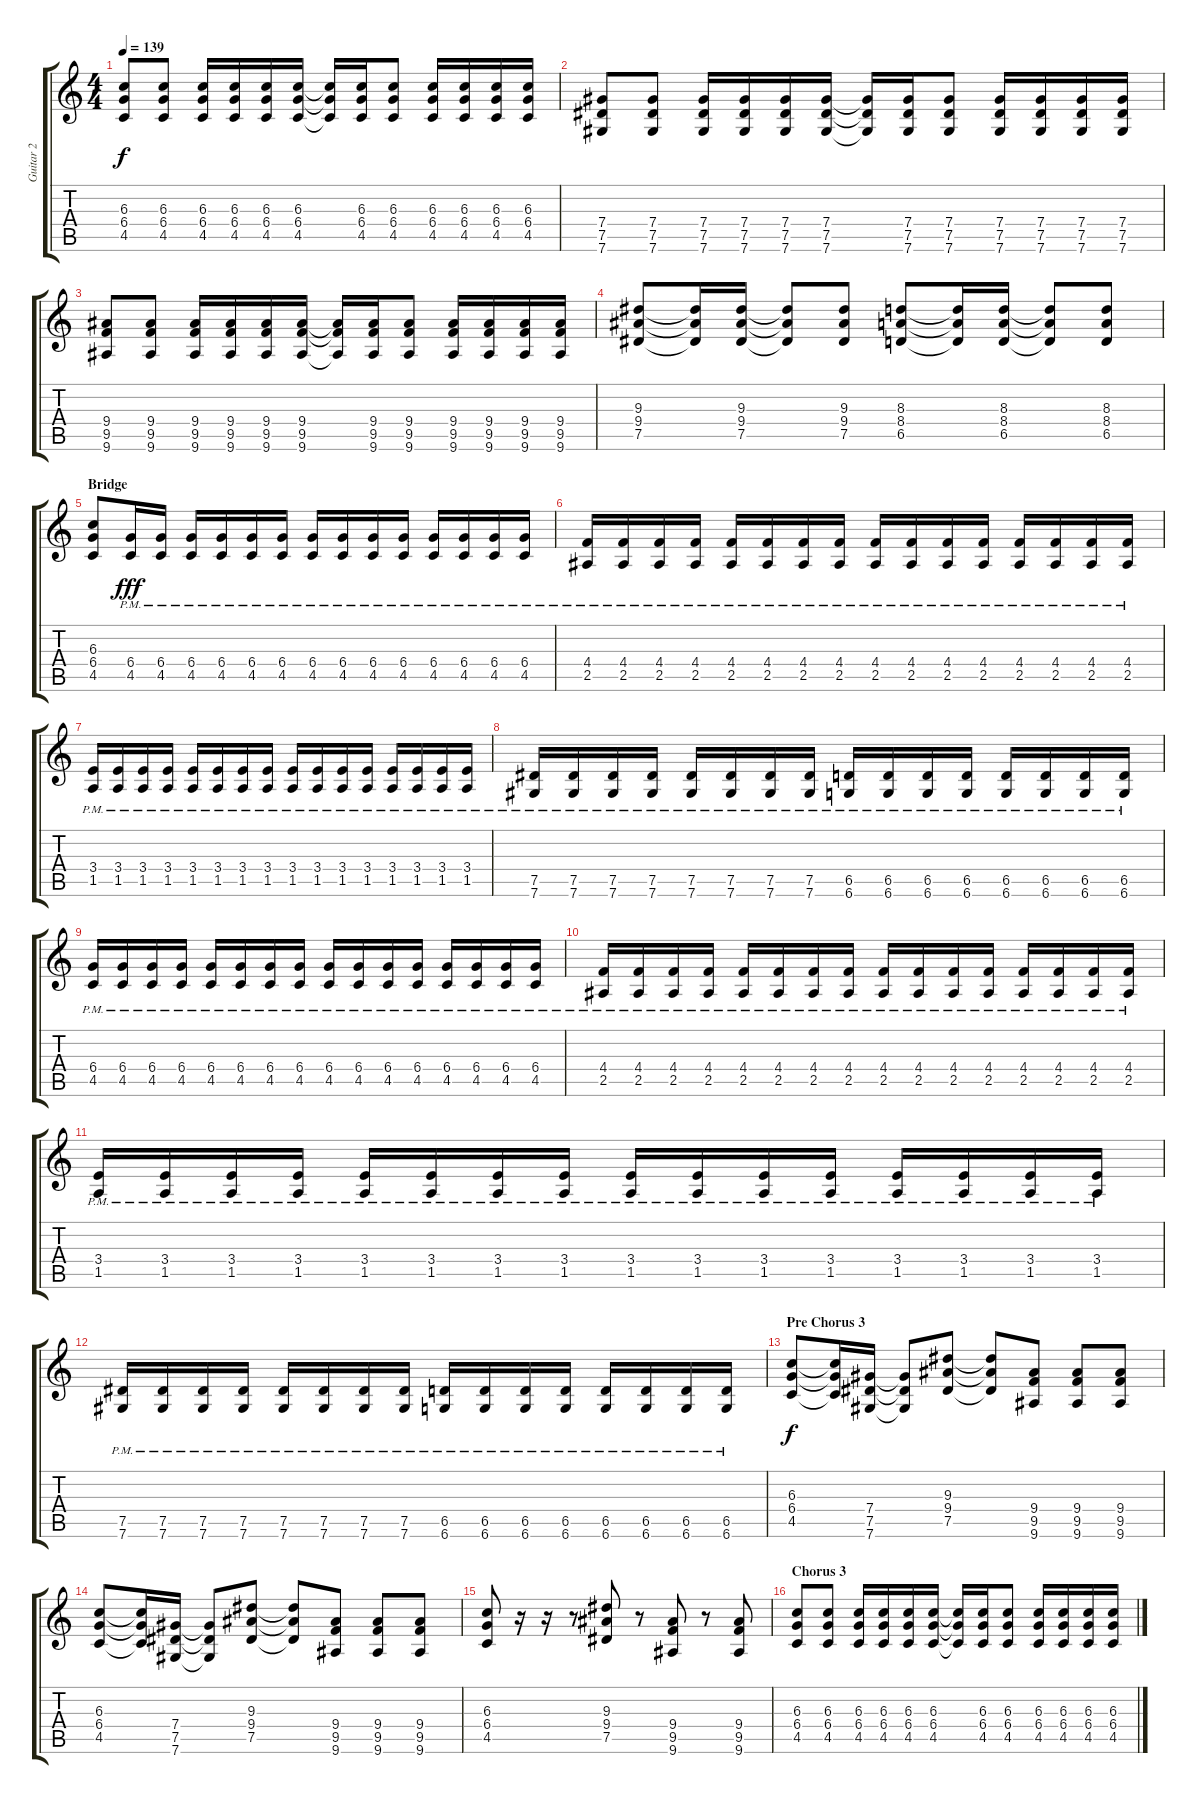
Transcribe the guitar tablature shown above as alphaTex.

\track ("Guitar 2" "Guitar 2") {instrument distortionguitar}
\staff {score tabs}
\tuning (Eb4 Bb3 Gb3 Db3 Ab2 Db2) {hide}
\ts (4 4)
\tempo 139
\clef g2
\ks c
(6.3 6.4 4.5).8{dy f} (6.3 6.4 4.5).8 (6.3 6.4 4.5).16 (6.3 6.4 4.5).16 (6.3 6.4 4.5).16 (6.3 6.4 4.5).16 (6.3{t} 6.4{t} 4.5{t}).16 (6.3 6.4 4.5).16 (6.3 6.4 4.5).8 (6.3 6.4 4.5).16 (6.3 6.4 4.5).16 (6.3 6.4 4.5).16 (6.3 6.4 4.5).16 |
(7.4 7.5 7.6).8 (7.4 7.5 7.6).8 (7.4 7.5 7.6).16 (7.4 7.5 7.6).16 (7.4 7.5 7.6).16 (7.4 7.5 7.6).16 (7.4{t} 7.5{t} 7.6{t}).16 (7.4 7.5 7.6).16 (7.4 7.5 7.6).8 (7.4 7.5 7.6).16 (7.4 7.5 7.6).16 (7.4 7.5 7.6).16 (7.4 7.5 7.6).16 |
(9.4 9.5 9.6).8 (9.4 9.5 9.6).8 (9.4 9.5 9.6).16 (9.4 9.5 9.6).16 (9.4 9.5 9.6).16 (9.4 9.5 9.6).16 (9.4{t} 9.5{t} 9.6{t}).16 (9.4 9.5 9.6).16 (9.4 9.5 9.6).8 (9.4 9.5 9.6).16 (9.4 9.5 9.6).16 (9.4 9.5 9.6).16 (9.4 9.5 9.6).16 |
(9.3 9.4 7.5).8 (9.3{t} 9.4{t} 7.5{t}).16 (9.3 9.4 7.5).16 (9.3{t} 9.4{t} 7.5{t}).8 (9.3 9.4 7.5).8 (8.3 8.4 6.5).8 (8.3{t} 8.4{t} 6.5{t}).16 (8.3 8.4 6.5).16 (8.3{t} 8.4{t} 6.5{t}).8 (8.3 8.4 6.5).8 |
\section ("" "Bridge")
(6.3 6.4 4.5).8 (6.4{pm} 4.5{pm}).16{dy fff} (6.4{pm} 4.5{pm}).16 (6.4{pm} 4.5{pm}).16 (6.4{pm} 4.5{pm}).16 (6.4{pm} 4.5{pm}).16 (6.4{pm} 4.5{pm}).16 (6.4{pm} 4.5{pm}).16 (6.4{pm} 4.5{pm}).16 (6.4{pm} 4.5{pm}).16 (6.4{pm} 4.5{pm}).16 (6.4{pm} 4.5{pm}).16 (6.4{pm} 4.5{pm}).16 (6.4{pm} 4.5{pm}).16 (6.4{pm} 4.5{pm}).16 |
(4.4{pm} 2.5{pm}).16 (4.4{pm} 2.5{pm}).16 (4.4{pm} 2.5{pm}).16 (4.4{pm} 2.5{pm}).16 (4.4{pm} 2.5{pm}).16 (4.4{pm} 2.5{pm}).16 (4.4{pm} 2.5{pm}).16 (4.4{pm} 2.5{pm}).16 (4.4{pm} 2.5{pm}).16 (4.4{pm} 2.5{pm}).16 (4.4{pm} 2.5{pm}).16 (4.4{pm} 2.5{pm}).16 (4.4{pm} 2.5{pm}).16 (4.4{pm} 2.5{pm}).16 (4.4{pm} 2.5{pm}).16 (4.4{pm} 2.5{pm}).16 |
(3.4{pm} 1.5{pm}).16 (3.4{pm} 1.5{pm}).16 (3.4{pm} 1.5{pm}).16 (3.4{pm} 1.5{pm}).16 (3.4{pm} 1.5{pm}).16 (3.4{pm} 1.5{pm}).16 (3.4{pm} 1.5{pm}).16 (3.4{pm} 1.5{pm}).16 (3.4{pm} 1.5{pm}).16 (3.4{pm} 1.5{pm}).16 (3.4{pm} 1.5{pm}).16 (3.4{pm} 1.5{pm}).16 (3.4{pm} 1.5{pm}).16 (3.4{pm} 1.5{pm}).16 (3.4{pm} 1.5{pm}).16 (3.4{pm} 1.5{pm}).16 |
(7.5{pm} 7.6{pm}).16 (7.5{pm} 7.6{pm}).16 (7.5{pm} 7.6{pm}).16 (7.5{pm} 7.6{pm}).16 (7.5{pm} 7.6{pm}).16 (7.5{pm} 7.6{pm}).16 (7.5{pm} 7.6{pm}).16 (7.5{pm} 7.6{pm}).16 (6.5{pm} 6.6{pm}).16 (6.5{pm} 6.6{pm}).16 (6.5{pm} 6.6{pm}).16 (6.5{pm} 6.6{pm}).16 (6.5{pm} 6.6{pm}).16 (6.5{pm} 6.6{pm}).16 (6.5{pm} 6.6{pm}).16 (6.5{pm} 6.6{pm}).16 |
(6.4{pm} 4.5{pm}).16 (6.4{pm} 4.5{pm}).16 (6.4{pm} 4.5{pm}).16 (6.4{pm} 4.5{pm}).16 (6.4{pm} 4.5{pm}).16 (6.4{pm} 4.5{pm}).16 (6.4{pm} 4.5{pm}).16 (6.4{pm} 4.5{pm}).16 (6.4{pm} 4.5{pm}).16 (6.4{pm} 4.5{pm}).16 (6.4{pm} 4.5{pm}).16 (6.4{pm} 4.5{pm}).16 (6.4{pm} 4.5{pm}).16 (6.4{pm} 4.5{pm}).16 (6.4{pm} 4.5{pm}).16 (6.4{pm} 4.5{pm}).16 |
(4.4{pm} 2.5{pm}).16 (4.4{pm} 2.5{pm}).16 (4.4{pm} 2.5{pm}).16 (4.4{pm} 2.5{pm}).16 (4.4{pm} 2.5{pm}).16 (4.4{pm} 2.5{pm}).16 (4.4{pm} 2.5{pm}).16 (4.4{pm} 2.5{pm}).16 (4.4{pm} 2.5{pm}).16 (4.4{pm} 2.5{pm}).16 (4.4{pm} 2.5{pm}).16 (4.4{pm} 2.5{pm}).16 (4.4{pm} 2.5{pm}).16 (4.4{pm} 2.5{pm}).16 (4.4{pm} 2.5{pm}).16 (4.4{pm} 2.5{pm}).16 |
(3.4{pm} 1.5{pm}).16 (3.4{pm} 1.5{pm}).16 (3.4{pm} 1.5{pm}).16 (3.4{pm} 1.5{pm}).16 (3.4{pm} 1.5{pm}).16 (3.4{pm} 1.5{pm}).16 (3.4{pm} 1.5{pm}).16 (3.4{pm} 1.5{pm}).16 (3.4{pm} 1.5{pm}).16 (3.4{pm} 1.5{pm}).16 (3.4{pm} 1.5{pm}).16 (3.4{pm} 1.5{pm}).16 (3.4{pm} 1.5{pm}).16 (3.4{pm} 1.5{pm}).16 (3.4{pm} 1.5{pm}).16 (3.4{pm} 1.5{pm}).16 |
(7.5{pm} 7.6{pm}).16 (7.5{pm} 7.6{pm}).16 (7.5{pm} 7.6{pm}).16 (7.5{pm} 7.6{pm}).16 (7.5{pm} 7.6{pm}).16 (7.5{pm} 7.6{pm}).16 (7.5{pm} 7.6{pm}).16 (7.5{pm} 7.6{pm}).16 (6.5{pm} 6.6{pm}).16 (6.5{pm} 6.6{pm}).16 (6.5{pm} 6.6{pm}).16 (6.5{pm} 6.6{pm}).16 (6.5{pm} 6.6{pm}).16 (6.5{pm} 6.6{pm}).16 (6.5{pm} 6.6{pm}).16 (6.5{pm} 6.6{pm}).16 |
\section ("" "Pre Chorus 3")
(6.3 6.4 4.5).8{dy f} (6.3{t} 6.4{t} 4.5{t}).16 (7.4 7.5 7.6).16 (7.4{t} 7.5{t} 7.6{t}).8 (9.3 9.4 7.5).8 (9.3{t} 9.4{t} 7.5{t}).8 (9.4 9.5 9.6).8 (9.4 9.5 9.6).8 (9.4 9.5 9.6).8 |
(6.3 6.4 4.5).8 (6.3{t} 6.4{t} 4.5{t}).16 (7.4 7.5 7.6).16 (7.4{t} 7.5{t} 7.6{t}).8 (9.3 9.4 7.5).8 (9.3{t} 9.4{t} 7.5{t}).8 (9.4 9.5 9.6).8 (9.4 9.5 9.6).8 (9.4 9.5 9.6).8 |
(6.3 6.4 4.5).8 r.16 r.16 r.8 (9.3 9.4 7.5).8 r.8 (9.4 9.5 9.6).8 r.8 (9.4 9.5 9.6).8 |
\section ("" "Chorus 3")
(6.3 6.4 4.5).8 (6.3 6.4 4.5).8 (6.3 6.4 4.5).16 (6.3 6.4 4.5).16 (6.3 6.4 4.5).16 (6.3 6.4 4.5).16 (6.3{t} 6.4{t} 4.5{t}).16 (6.3 6.4 4.5).16 (6.3 6.4 4.5).8 (6.3 6.4 4.5).16 (6.3 6.4 4.5).16 (6.3 6.4 4.5).16 (6.3 6.4 4.5).16
